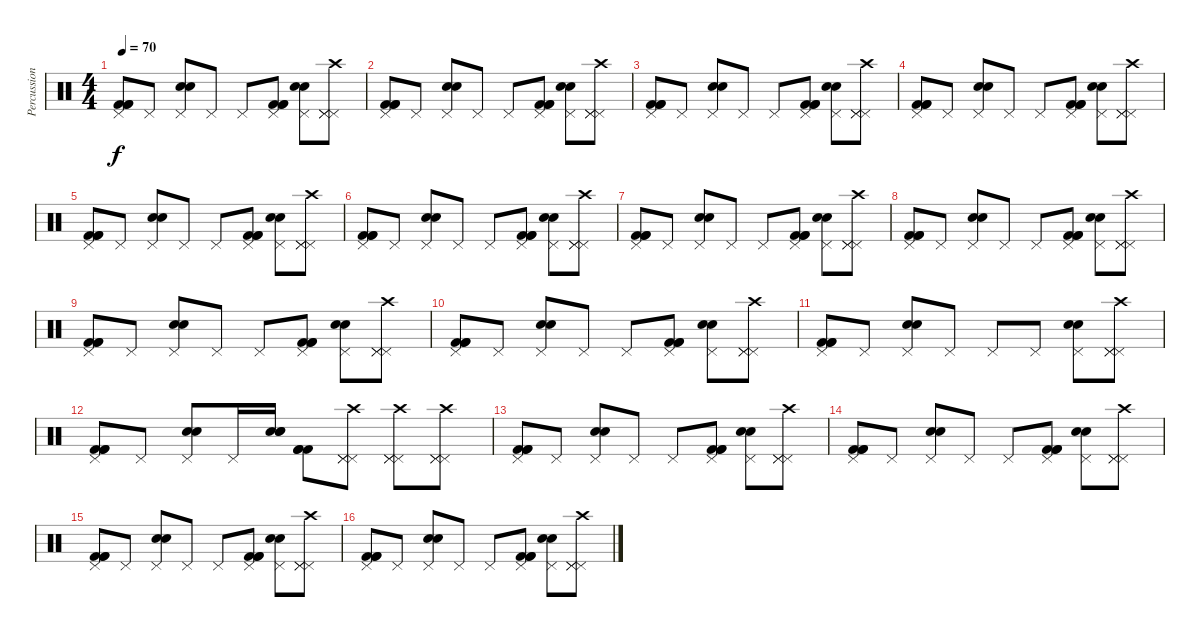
\track ("Percussions" "Percussion") {instrument percussion}
\staff {score}
\articulation defaults
\ts (4 4)
\tempo 70
\clef neutral
\ks c
("Pedal Hi-Hat (hit)" "Kick (hit) 2" "Kick (hit) 2" "Kick (hit) 2").8{dy f} "Pedal Hi-Hat (hit)".8 ("Pedal Hi-Hat (hit)" "Snare (hit) 2" "Snare (hit) 2").8 "Pedal Hi-Hat (hit)".8 "Pedal Hi-Hat (hit)".8 ("Pedal Hi-Hat (hit)" "Kick (hit) 2" "Kick (hit) 2" "Kick (hit) 2").8 ("Pedal Hi-Hat (hit)" "Snare (hit) 2" "Snare (hit) 2").8 ("Pedal Hi-Hat (hit)" "Pedal Hi-Hat (hit)" "Pedal Hi-Hat (hit)" "Crash high (hit)").8 |
("Pedal Hi-Hat (hit)" "Kick (hit) 2" "Kick (hit) 2" "Kick (hit) 2").8 "Pedal Hi-Hat (hit)".8 ("Pedal Hi-Hat (hit)" "Snare (hit) 2" "Snare (hit) 2").8 "Pedal Hi-Hat (hit)".8 "Pedal Hi-Hat (hit)".8 ("Pedal Hi-Hat (hit)" "Kick (hit) 2" "Kick (hit) 2" "Kick (hit) 2").8 ("Pedal Hi-Hat (hit)" "Snare (hit) 2" "Snare (hit) 2").8 ("Pedal Hi-Hat (hit)" "Pedal Hi-Hat (hit)" "Pedal Hi-Hat (hit)" "Crash high (hit)").8 |
("Pedal Hi-Hat (hit)" "Kick (hit) 2" "Kick (hit) 2" "Kick (hit) 2").8 "Pedal Hi-Hat (hit)".8 ("Pedal Hi-Hat (hit)" "Snare (hit) 2" "Snare (hit) 2").8 "Pedal Hi-Hat (hit)".8 "Pedal Hi-Hat (hit)".8 ("Pedal Hi-Hat (hit)" "Kick (hit) 2" "Kick (hit) 2" "Kick (hit) 2").8 ("Pedal Hi-Hat (hit)" "Snare (hit) 2" "Snare (hit) 2").8 ("Pedal Hi-Hat (hit)" "Pedal Hi-Hat (hit)" "Pedal Hi-Hat (hit)" "Crash high (hit)").8 |
("Pedal Hi-Hat (hit)" "Kick (hit) 2" "Kick (hit) 2" "Kick (hit) 2").8 "Pedal Hi-Hat (hit)".8 ("Pedal Hi-Hat (hit)" "Snare (hit) 2" "Snare (hit) 2").8 "Pedal Hi-Hat (hit)".8 "Pedal Hi-Hat (hit)".8 ("Pedal Hi-Hat (hit)" "Kick (hit) 2" "Kick (hit) 2" "Kick (hit) 2").8 ("Pedal Hi-Hat (hit)" "Snare (hit) 2" "Snare (hit) 2").8 ("Pedal Hi-Hat (hit)" "Pedal Hi-Hat (hit)" "Pedal Hi-Hat (hit)" "Crash high (hit)").8 |
("Pedal Hi-Hat (hit)" "Kick (hit) 2" "Kick (hit) 2" "Kick (hit) 2").8 "Pedal Hi-Hat (hit)".8 ("Pedal Hi-Hat (hit)" "Snare (hit) 2" "Snare (hit) 2").8 "Pedal Hi-Hat (hit)".8 "Pedal Hi-Hat (hit)".8 ("Pedal Hi-Hat (hit)" "Kick (hit) 2" "Kick (hit) 2" "Kick (hit) 2").8 ("Pedal Hi-Hat (hit)" "Snare (hit) 2" "Snare (hit) 2").8 ("Pedal Hi-Hat (hit)" "Pedal Hi-Hat (hit)" "Pedal Hi-Hat (hit)" "Crash high (hit)").8 |
("Pedal Hi-Hat (hit)" "Kick (hit) 2" "Kick (hit) 2" "Kick (hit) 2").8 "Pedal Hi-Hat (hit)".8 ("Pedal Hi-Hat (hit)" "Snare (hit) 2" "Snare (hit) 2").8 "Pedal Hi-Hat (hit)".8 "Pedal Hi-Hat (hit)".8 ("Pedal Hi-Hat (hit)" "Kick (hit) 2" "Kick (hit) 2" "Kick (hit) 2").8 ("Pedal Hi-Hat (hit)" "Snare (hit) 2" "Snare (hit) 2").8 ("Pedal Hi-Hat (hit)" "Pedal Hi-Hat (hit)" "Pedal Hi-Hat (hit)" "Crash high (hit)").8 |
("Pedal Hi-Hat (hit)" "Kick (hit) 2" "Kick (hit) 2" "Kick (hit) 2").8 "Pedal Hi-Hat (hit)".8 ("Pedal Hi-Hat (hit)" "Snare (hit) 2" "Snare (hit) 2").8 "Pedal Hi-Hat (hit)".8 "Pedal Hi-Hat (hit)".8 ("Pedal Hi-Hat (hit)" "Kick (hit) 2" "Kick (hit) 2" "Kick (hit) 2").8 ("Pedal Hi-Hat (hit)" "Snare (hit) 2" "Snare (hit) 2").8 ("Pedal Hi-Hat (hit)" "Pedal Hi-Hat (hit)" "Pedal Hi-Hat (hit)" "Crash high (hit)").8 |
("Pedal Hi-Hat (hit)" "Kick (hit) 2" "Kick (hit) 2" "Kick (hit) 2").8 "Pedal Hi-Hat (hit)".8 ("Pedal Hi-Hat (hit)" "Snare (hit) 2" "Snare (hit) 2").8 "Pedal Hi-Hat (hit)".8 "Pedal Hi-Hat (hit)".8 ("Pedal Hi-Hat (hit)" "Kick (hit) 2" "Kick (hit) 2" "Kick (hit) 2").8 ("Pedal Hi-Hat (hit)" "Snare (hit) 2" "Snare (hit) 2").8 ("Pedal Hi-Hat (hit)" "Pedal Hi-Hat (hit)" "Pedal Hi-Hat (hit)" "Crash high (hit)").8 |
("Pedal Hi-Hat (hit)" "Kick (hit) 2" "Kick (hit) 2" "Kick (hit) 2").8 "Pedal Hi-Hat (hit)".8 ("Pedal Hi-Hat (hit)" "Snare (hit) 2" "Snare (hit) 2").8 "Pedal Hi-Hat (hit)".8 "Pedal Hi-Hat (hit)".8 ("Pedal Hi-Hat (hit)" "Kick (hit) 2" "Kick (hit) 2" "Kick (hit) 2").8 ("Pedal Hi-Hat (hit)" "Snare (hit) 2" "Snare (hit) 2").8 ("Pedal Hi-Hat (hit)" "Pedal Hi-Hat (hit)" "Pedal Hi-Hat (hit)" "Crash high (hit)").8 |
("Pedal Hi-Hat (hit)" "Kick (hit) 2" "Kick (hit) 2" "Kick (hit) 2").8 "Pedal Hi-Hat (hit)".8 ("Pedal Hi-Hat (hit)" "Snare (hit) 2" "Snare (hit) 2").8 "Pedal Hi-Hat (hit)".8 "Pedal Hi-Hat (hit)".8 ("Pedal Hi-Hat (hit)" "Kick (hit) 2" "Kick (hit) 2" "Kick (hit) 2").8 ("Pedal Hi-Hat (hit)" "Snare (hit) 2" "Snare (hit) 2").8 ("Pedal Hi-Hat (hit)" "Pedal Hi-Hat (hit)" "Pedal Hi-Hat (hit)" "Crash high (hit)").8 |
("Pedal Hi-Hat (hit)" "Kick (hit) 2" "Kick (hit) 2" "Kick (hit) 2").8 "Pedal Hi-Hat (hit)".8 ("Pedal Hi-Hat (hit)" "Snare (hit) 2" "Snare (hit) 2").8 "Pedal Hi-Hat (hit)".8 "Pedal Hi-Hat (hit)".8 "Pedal Hi-Hat (hit)".8 ("Pedal Hi-Hat (hit)" "Snare (hit) 2" "Snare (hit) 2").8 ("Pedal Hi-Hat (hit)" "Pedal Hi-Hat (hit)" "Pedal Hi-Hat (hit)" "Crash high (hit)").8 |
("Pedal Hi-Hat (hit)" "Kick (hit) 2" "Kick (hit) 2" "Kick (hit) 2").8 "Pedal Hi-Hat (hit)".8 ("Pedal Hi-Hat (hit)" "Snare (hit) 2" "Snare (hit) 2").8 "Pedal Hi-Hat (hit)".16 ("Snare (hit) 2" "Snare (hit) 2" "Snare (hit) 2").16 ("Kick (hit) 2" "Kick (hit) 2" "Kick (hit) 2").8 ("Pedal Hi-Hat (hit)" "Pedal Hi-Hat (hit)" "Pedal Hi-Hat (hit)" "Crash high (hit)").8 ("Pedal Hi-Hat (hit)" "Pedal Hi-Hat (hit)" "Pedal Hi-Hat (hit)" "Crash high (hit)").8 ("Pedal Hi-Hat (hit)" "Pedal Hi-Hat (hit)" "Pedal Hi-Hat (hit)" "Crash high (hit)").8 |
("Pedal Hi-Hat (hit)" "Kick (hit) 2" "Kick (hit) 2" "Kick (hit) 2").8 "Pedal Hi-Hat (hit)".8 ("Pedal Hi-Hat (hit)" "Snare (hit) 2" "Snare (hit) 2").8 "Pedal Hi-Hat (hit)".8 "Pedal Hi-Hat (hit)".8 ("Pedal Hi-Hat (hit)" "Kick (hit) 2" "Kick (hit) 2" "Kick (hit) 2").8 ("Pedal Hi-Hat (hit)" "Snare (hit) 2" "Snare (hit) 2").8 ("Pedal Hi-Hat (hit)" "Pedal Hi-Hat (hit)" "Pedal Hi-Hat (hit)" "Crash high (hit)").8 |
("Pedal Hi-Hat (hit)" "Kick (hit) 2" "Kick (hit) 2" "Kick (hit) 2").8 "Pedal Hi-Hat (hit)".8 ("Pedal Hi-Hat (hit)" "Snare (hit) 2" "Snare (hit) 2").8 "Pedal Hi-Hat (hit)".8 "Pedal Hi-Hat (hit)".8 ("Pedal Hi-Hat (hit)" "Kick (hit) 2" "Kick (hit) 2" "Kick (hit) 2").8 ("Pedal Hi-Hat (hit)" "Snare (hit) 2" "Snare (hit) 2").8 ("Pedal Hi-Hat (hit)" "Pedal Hi-Hat (hit)" "Pedal Hi-Hat (hit)" "Crash high (hit)").8 |
("Pedal Hi-Hat (hit)" "Kick (hit) 2" "Kick (hit) 2" "Kick (hit) 2").8 "Pedal Hi-Hat (hit)".8 ("Pedal Hi-Hat (hit)" "Snare (hit) 2" "Snare (hit) 2").8 "Pedal Hi-Hat (hit)".8 "Pedal Hi-Hat (hit)".8 ("Pedal Hi-Hat (hit)" "Kick (hit) 2" "Kick (hit) 2" "Kick (hit) 2").8 ("Pedal Hi-Hat (hit)" "Snare (hit) 2" "Snare (hit) 2").8 ("Pedal Hi-Hat (hit)" "Pedal Hi-Hat (hit)" "Pedal Hi-Hat (hit)" "Crash high (hit)").8 |
("Pedal Hi-Hat (hit)" "Kick (hit) 2" "Kick (hit) 2" "Kick (hit) 2").8 "Pedal Hi-Hat (hit)".8 ("Pedal Hi-Hat (hit)" "Snare (hit) 2" "Snare (hit) 2").8 "Pedal Hi-Hat (hit)".8 "Pedal Hi-Hat (hit)".8 ("Pedal Hi-Hat (hit)" "Kick (hit) 2" "Kick (hit) 2" "Kick (hit) 2").8 ("Pedal Hi-Hat (hit)" "Snare (hit) 2" "Snare (hit) 2").8 ("Pedal Hi-Hat (hit)" "Pedal Hi-Hat (hit)" "Pedal Hi-Hat (hit)" "Crash high (hit)").8
